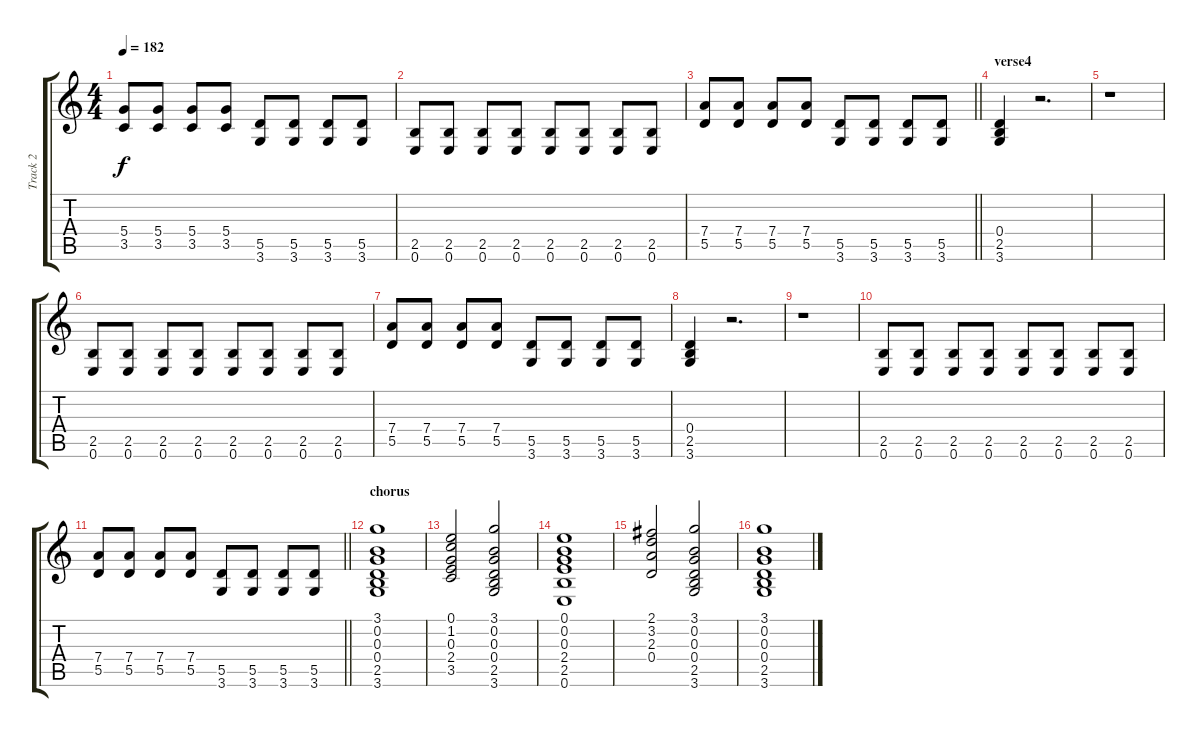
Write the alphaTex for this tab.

\track ("Track 2" "Track 2") {instrument overdrivenguitar}
\staff {score tabs}
\tuning (E4 B3 G3 D3 A2 E2) {hide}
\ts (4 4)
\tempo 182
\clef g2
\ks c
(5.4 3.5).8{dy f} (5.4 3.5).8 (5.4 3.5).8 (5.4 3.5).8 (5.5 3.6).8 (5.5 3.6).8 (5.5 3.6).8 (5.5 3.6).8 |
(2.5 0.6).8 (2.5 0.6).8 (2.5 0.6).8 (2.5 0.6).8 (2.5 0.6).8 (2.5 0.6).8 (2.5 0.6).8 (2.5 0.6).8 |
\barLineRight lightlight
(7.4 5.5).8 (7.4 5.5).8 (7.4 5.5).8 (7.4 5.5).8 (5.5 3.6).8 (5.5 3.6).8 (5.5 3.6).8 (5.5 3.6).8 |
\section ("" "verse4")
(0.4 2.5 3.6).4 r.2{d} |
r.1 |
(2.5 0.6).8 (2.5 0.6).8 (2.5 0.6).8 (2.5 0.6).8 (2.5 0.6).8 (2.5 0.6).8 (2.5 0.6).8 (2.5 0.6).8 |
(7.4 5.5).8 (7.4 5.5).8 (7.4 5.5).8 (7.4 5.5).8 (5.5 3.6).8 (5.5 3.6).8 (5.5 3.6).8 (5.5 3.6).8 |
(0.4 2.5 3.6).4 r.2{d} |
r.1 |
(2.5 0.6).8 (2.5 0.6).8 (2.5 0.6).8 (2.5 0.6).8 (2.5 0.6).8 (2.5 0.6).8 (2.5 0.6).8 (2.5 0.6).8 |
\barLineRight lightlight
(7.4 5.5).8 (7.4 5.5).8 (7.4 5.5).8 (7.4 5.5).8 (5.5 3.6).8 (5.5 3.6).8 (5.5 3.6).8 (5.5 3.6).8 |
\section ("" "chorus")
(3.1 0.2 0.3 0.4 2.5 3.6).1 |
(0.1 1.2 0.3 2.4 3.5).2 (3.1 0.2 0.3 0.4 2.5 3.6).2 |
(0.1 0.2 0.3 2.4 2.5 0.6).1 |
(2.1 3.2 2.3 0.4).2 (3.1 0.2 0.3 0.4 2.5 3.6).2 |
(3.1 0.2 0.3 0.4 2.5 3.6).1
